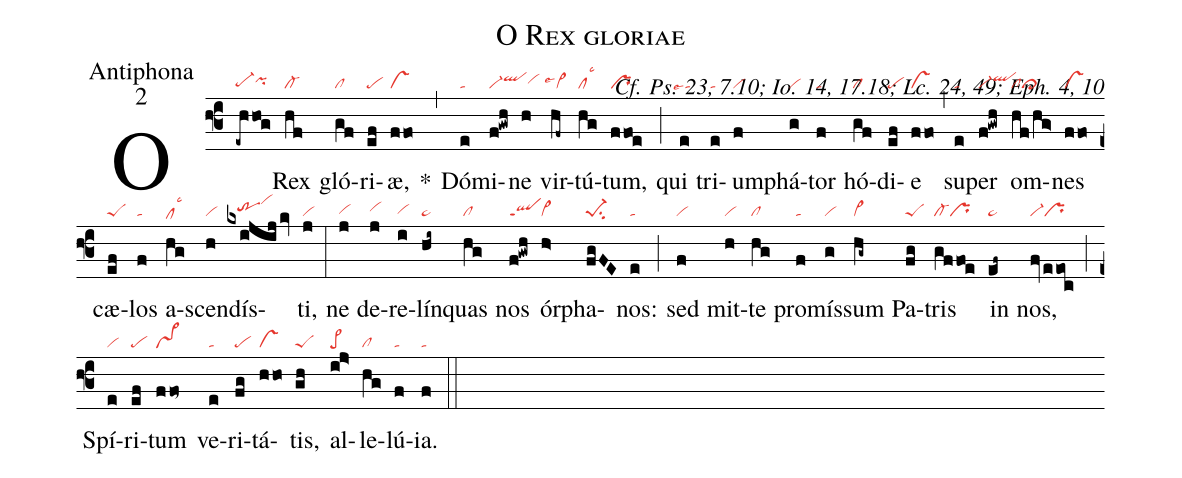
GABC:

name: O Rex gloriae;
office-part: Antiphona;
mode: 2;
commentary: Cf. Ps. 23, 7.10; Io. 14, 17.18; Lc. 24, 49; Eph. 4, 10;
nabc-lines: 1;
%%
(f3)
O(-ehhog|pe-hgpihh) Rex(hf|cl-) gló(gf|cl)ri(ef|pe)æ,(ffo|vs) *(,)
Dó(e|ta)mi(f!gwh|vi-qlhi)ne(h|//vihh) vir(hf~|``vi>lse4)tú(hg|cllsc3)tum,(ffoe|pr) (;)
qui(e|``talse4) tri(e|ta)um(f|vi)phá(g|vi)tor(f|ta) hó(gf|cl)di(ef|pe)e(ffo|vs) (,)
su(e|ta)per(f!gwh|vi-qlhi) om(hf/hg>|clcl>)nes(ffo|vs) cæ(ef|peS)los(f|ta) a(hg|clhelsc3)scen(h|vi)dís(kxijijkv|///trhhvihk)ti,(j|vi) (:)
ne(j|vihg) de(j|vihh)re(i|vihg)lín(hi~|ta>)quas(hg|cl) nos(f!gwh|qlppt1) ór(h>|vi>)pha(fgFE|pe-1su2)nos:(e|ta) (;)
sed(f|vi) mit(h|vi)te(hg|cl) pro(f|ta)mís(g|vi)sum(hg~|vi>) Pa(fg|peS)tris(gffoe|cl-pr) in(ef~|ta>) nos,(fveeoc|vi-pr) (;)
Spí(e|vi)ri(ef|pe)tum(ffo~|vs>) ve(e|ta)ri(fg|pe)tá(hho|vs)tis,(gh|peS) al(i!j>|pe>)le(hg|cl)lú(f|ta)ia.(f|ta) (::)
